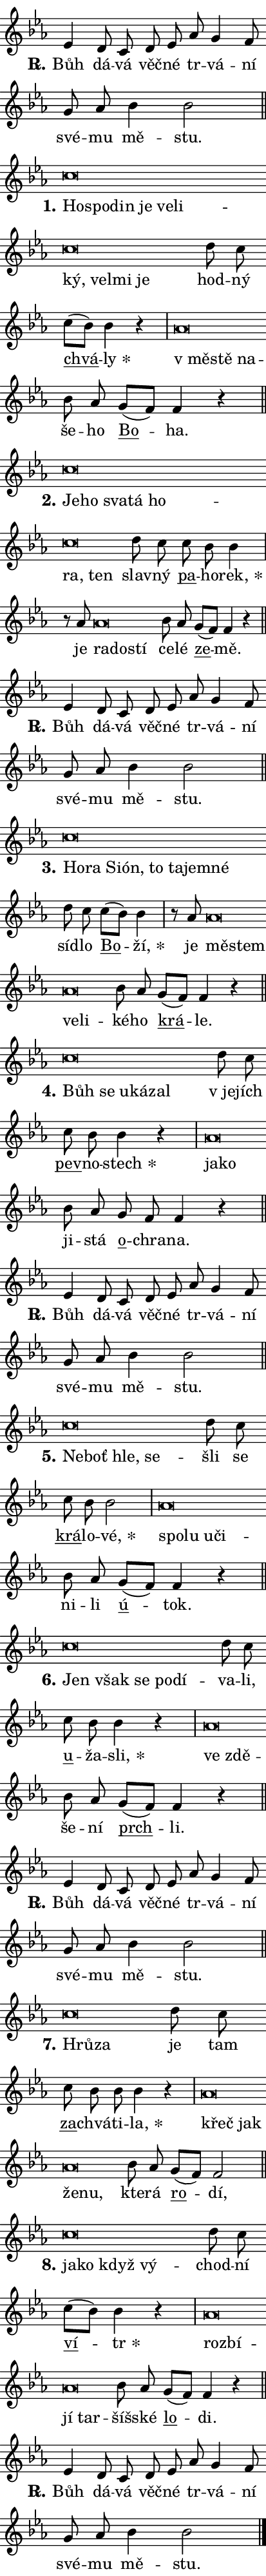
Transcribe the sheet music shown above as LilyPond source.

\version "2.22.1"
\header { tagline = "" }
\paper {
  indent = 0\cm
  top-margin = 0\cm
  right-margin = 0\cm
  bottom-margin = 0\cm
  left-margin = 0\cm
  paper-width = 7\cm
  page-breaking = #ly:one-page-breaking
  system-system-spacing.basic-distance = #11
  score-system-spacing.basic-distance = #11
  ragged-last = ##f
}


%% Author: Thomas Morley
%% https://lists.gnu.org/archive/html/lilypond-user/2020-05/msg00002.html
#(define (line-position grob)
"Returns position of @var[grob} in current system:
   @code{'start}, if at first time-step
   @code{'end}, if at last time-step
   @code{'middle} otherwise
"
  (let* ((col (ly:item-get-column grob))
         (ln (ly:grob-object col 'left-neighbor))
         (rn (ly:grob-object col 'right-neighbor))
         (col-to-check-left (if (ly:grob? ln) ln col))
         (col-to-check-right (if (ly:grob? rn) rn col))
         (break-dir-left
           (and
             (ly:grob-property col-to-check-left 'non-musical #f)
             (ly:item-break-dir col-to-check-left)))
         (break-dir-right
           (and
             (ly:grob-property col-to-check-right 'non-musical #f)
             (ly:item-break-dir col-to-check-right))))
        (cond ((eqv? 1 break-dir-left) 'start)
              ((eqv? -1 break-dir-right) 'end)
              (else 'middle))))

#(define (tranparent-at-line-position vctor)
  (lambda (grob)
  "Relying on @code{line-position} select the relevant enry from @var{vctor}.
Used to determine transparency,"
    (case (line-position grob)
      ((end) (not (vector-ref vctor 0)))
      ((middle) (not (vector-ref vctor 1)))
      ((start) (not (vector-ref vctor 2))))))

noteHeadBreakVisibility =
#(define-music-function (break-visibility)(vector?)
"Makes @code{NoteHead}s transparent relying on @var{break-visibility}"
#{
  \override NoteHead.transparent =
    #(tranparent-at-line-position break-visibility)
#})

#(define delete-ledgers-for-transparent-note-heads
  (lambda (grob)
    "Reads whether a @code{NoteHead} is transparent.
If so this @code{NoteHead} is removed from @code{'note-heads} from
@var{grob}, which is supposed to be @code{LedgerLineSpanner}.
As a result ledgers are not printed for this @code{NoteHead}"
    (let* ((nhds-array (ly:grob-object grob 'note-heads))
           (nhds-list
             (if (ly:grob-array? nhds-array)
                 (ly:grob-array->list nhds-array)
                 '()))
           ;; Relies on the transparent-property being done before
           ;; Staff.LedgerLineSpanner.after-line-breaking is executed.
           ;; This is fragile ...
           (to-keep
             (remove
               (lambda (nhd)
                 (ly:grob-property nhd 'transparent #f))
               nhds-list)))
      ;; TODO find a better method to iterate over grob-arrays, similiar
      ;; to filter/remove etc for lists
      ;; For now rebuilt from scratch
      (set! (ly:grob-object grob 'note-heads)  '())
      (for-each
        (lambda (nhd)
          (ly:pointer-group-interface::add-grob grob 'note-heads nhd))
        to-keep))))

hideNotes = {
  \noteHeadBreakVisibility #begin-of-line-visible
}
unHideNotes = {
  \noteHeadBreakVisibility #all-visible
}

% work-around for resetting accidentals
% https://lilypond.org/doc/v2.23/Documentation/notation/displaying-rhythms#unmetered-music
cadenzaMeasure = {
  \cadenzaOff
  \partial 1024 s1024
  \cadenzaOn
}

#(define-markup-command (accent layout props text) (markup?)
  "Underline accented syllable"
  (interpret-markup layout props
    #{\markup \override #'(offset . 4.3) \underline { #text }#}))

responsum = \markup \concat {
  "R" \hspace #-1.05 \path #0.1 #'((moveto 0 0.07) (lineto 0.9 0.8)) \hspace #0.05 "."
}

\layout {
    \context {
        \Staff
        \remove "Time_signature_engraver"
        \override LedgerLineSpanner.after-line-breaking = #delete-ledgers-for-transparent-note-heads
    }
    \context {
        \Voice {
            \override NoteHead.output-attributes = #'((class . "notehead"))
            \override Hairpin.height = #0.55
        }
    }
    \context {
        \Lyrics {
            \override StanzaNumber.output-attributes = #'((class . "stanzanumber"))
            \override LyricSpace.minimum-distance = #0.9
            \override LyricText.font-name = #"TeX Gyre Schola"
            \override LyricText.font-size = 1
            \override StanzaNumber.font-name = #"TeX Gyre Schola Bold"
            \override StanzaNumber.font-size = 1
        }
    }
}

% magnetic-lyrics.ily
%
%   written by
%     Jean Abou Samra <jean@abou-samra.fr>
%     Werner Lemberg <wl@gnu.org>
%
%   adapted by
%     Jiri Hon <jiri.hon@gmail.com>
%
% Version 2022-Apr-15

% https://www.mail-archive.com/lilypond-user@gnu.org/msg149350.html

#(define (Left_hyphen_pointer_engraver context)
   "Collect syllable-hyphen-syllable occurrences in lyrics and store
them in properties.  This engraver only looks to the left.  For
example, if the lyrics input is @code{foo -- bar}, it does the
following.

@itemize @bullet
@item
Set the @code{text} property of the @code{LyricHyphen} grob between
@q{foo} and @q{bar} to @code{foo}.

@item
Set the @code{left-hyphen} property of the @code{LyricText} grob with
text @q{foo} to the @code{LyricHyphen} grob between @q{foo} and
@q{bar}.
@end itemize

Use this auxiliary engraver in combination with the
@code{lyric-@/text::@/apply-@/magnetic-@/offset!} hook."
   (let ((hyphen #f)
         (text #f))
     (make-engraver
      (acknowledgers
       ((lyric-syllable-interface engraver grob source-engraver)
        (set! text grob)))
      (end-acknowledgers
       ((lyric-hyphen-interface engraver grob source-engraver)
        ;(when (not (grob::has-interface grob 'lyric-space-interface))
          (set! hyphen grob)));)
      ((stop-translation-timestep engraver)
       (when (and text hyphen)
         (ly:grob-set-object! text 'left-hyphen hyphen))
       (set! text #f)
       (set! hyphen #f)))))

#(define (lyric-text::apply-magnetic-offset! grob)
   "If the space between two syllables is less than the value in
property @code{LyricText@/.details@/.squash-threshold}, move the right
syllable to the left so that it gets concatenated with the left
syllable.

Use this function as a hook for
@code{LyricText@/.after-@/line-@/breaking} if the
@code{Left_@/hyphen_@/pointer_@/engraver} is active."
   (let ((hyphen (ly:grob-object grob 'left-hyphen #f)))
     (when hyphen
       (let ((left-text (ly:spanner-bound hyphen LEFT)))
         (when (grob::has-interface left-text 'lyric-syllable-interface)
           (let* ((common (ly:grob-common-refpoint grob left-text X))
                  (this-x-ext (ly:grob-extent grob common X))
                  (left-x-ext
                   (begin
                     ;; Trigger magnetism for left-text.
                     (ly:grob-property left-text 'after-line-breaking)
                     (ly:grob-extent left-text common X)))
                  ;; `delta` is the gap width between two syllables.
                  (delta (- (interval-start this-x-ext)
                            (interval-end left-x-ext)))
                  (details (ly:grob-property grob 'details))
                  (threshold (assoc-get 'squash-threshold details 0.2)))
             (when (< delta threshold)
               (let* (;; We have to manipulate the input text so that
                      ;; ligatures crossing syllable boundaries are not
                      ;; disabled.  For languages based on the Latin
                      ;; script this is essentially a beautification.
                      ;; However, for non-Western scripts it can be a
                      ;; necessity.
                      (lt (ly:grob-property left-text 'text))
                      (rt (ly:grob-property grob 'text))
                      (is-space (grob::has-interface hyphen 'lyric-space-interface))
                      (space (if is-space " " ""))
                      (space-markup (grob-interpret-markup grob " "))
                      (space-size (interval-length (ly:stencil-extent space-markup X)))
                      (extra-delta (if is-space space-size 0))
                      ;; Append new syllable.
                      (ltrt-space (if (and (string? lt) (string? rt))
                                (string-append lt space rt)
                                (make-concat-markup (list lt space rt))))
                      ;; Right-align `ltrt` to the right side.
                      (ltrt-space-markup (grob-interpret-markup
                               grob
                               (make-translate-markup
                                (cons (interval-length this-x-ext) 0)
                                (make-right-align-markup ltrt-space)))))
                 (begin
                   ;; Don't print `left-text`.
                   (ly:grob-set-property! left-text 'stencil #f)
                   ;; Set text and stencil (which holds all collected
                   ;; syllables so far) and shift it to the left.
                   (ly:grob-set-property! grob 'text ltrt-space)
                   (ly:grob-set-property! grob 'stencil ltrt-space-markup)
                   (ly:grob-translate-axis! grob (- (- delta extra-delta)) X))))))))))


#(define (lyric-hyphen::displace-bounds-first grob)
   ;; Make very sure this callback isn't triggered too early.
   (let ((left (ly:spanner-bound grob LEFT))
         (right (ly:spanner-bound grob RIGHT)))
     (ly:grob-property left 'after-line-breaking)
     (ly:grob-property right 'after-line-breaking)
     (ly:lyric-hyphen::print grob)))

squashThreshold = #0.4

\layout {
  \context {
    \Lyrics
    \consists #Left_hyphen_pointer_engraver
    \override LyricText.after-line-breaking =
      #lyric-text::apply-magnetic-offset!
    \override LyricHyphen.stencil = #lyric-hyphen::displace-bounds-first
    \override LyricText.details.squash-threshold = \squashThreshold
    \override LyricHyphen.minimum-distance = 0
    \override LyricHyphen.minimum-length = \squashThreshold
  }
}

squash = \override LyricText.details.squash-threshold = 9999
unSquash = \override LyricText.details.squash-threshold = \squashThreshold

left = \override LyricText.self-alignment-X = #LEFT
unLeft = \revert LyricText.self-alignment-X

starOffset = #(lambda (grob) 
                (let ((x_offset (ly:self-alignment-interface::aligned-on-x-parent grob)))
                  (if (= x_offset 0) 0 (+ x_offset 1.2))))

star = #(define-music-function (syllable)(string?)
"Append star separator at the end of a syllable"
#{
  \once \override LyricText.X-offset = #starOffset
  \lyricmode { \markup {
    #syllable
    \override #'((font-name . "TeX Gyre Schola Bold")) \hspace #0.2 \lower #0.65 \larger "*"
  } }
#})

starAccent = #(define-music-function (syllable)(string?)
"Append star separator at the end of a syllable and make accent"
#{
  \once \override LyricText.X-offset = #starOffset
  \lyricmode { \markup {
    \accent #syllable
    \override #'((font-name . "TeX Gyre Schola Bold")) \hspace #0.2 \lower #0.65 \larger "*"
  } }
#})

breath = #(define-music-function (syllable)(string?)
"Append breathing indicator at the end of a syllable"
#{
  \lyricmode { \markup { #syllable "+" } }
#})

optionalBreath = #(define-music-function (syllable)(string?)
"Append optional breathing indicator at the end of a syllable"
#{
  \lyricmode { \markup { #syllable "(+)" } }
#})


\score {
    <<
        \new Voice = "melody" { \cadenzaOn \key es \major \relative { es'4 d8 c d es \bar "" as g4 f8 \bar "" g as bes4 bes2 \cadenzaMeasure \bar "||" \break }
\relative { c''\breve*1/16 \hideNotes \breve*1/16 \bar "" \breve*1/16 \bar "" \breve*1/16 \bar "" \breve*1/16 \bar "" \breve*1/16 \bar "" \breve*1/16 \bar "" \breve*1/16 \bar "" \breve*1/16 \breve*1/16 \bar "" \unHideNotes d8 c \bar "" c[( bes)] bes4 r \cadenzaMeasure \bar "|" as\breve*1/16 \hideNotes \breve*1/16 \breve*1/16 \bar "" \unHideNotes bes8 as \bar "" g[( f)] f4 r \cadenzaMeasure \bar "||" \break }
\relative { c''\breve*1/16 \hideNotes \breve*1/16 \bar "" \breve*1/16 \bar "" \breve*1/16 \bar "" \breve*1/16 \bar "" \breve*1/16 \breve*1/16 \bar "" \unHideNotes d8 c \bar "" c bes bes4 \cadenzaMeasure \bar "|" r8 as8 as\breve*1/16 \hideNotes \breve*1/16 \breve*1/16 \bar "" \unHideNotes bes8 as \bar "" g[( f)] f4 r \cadenzaMeasure \bar "||" \break }
\relative { es'4 d8 c d es \bar "" as g4 f8 \bar "" g as bes4 bes2 \cadenzaMeasure \bar "||" \break }
\relative { c''\breve*1/16 \hideNotes \breve*1/16 \bar "" \breve*1/16 \bar "" \breve*1/16 \bar "" \breve*1/16 \bar "" \breve*1/16 \bar "" \breve*1/16 \breve*1/16 \bar "" \unHideNotes d8 c \bar "" c[( bes)] bes4 \cadenzaMeasure \bar "|" r8 as8 as\breve*1/16 \hideNotes \breve*1/16 \bar "" \breve*1/16 \breve*1/16 \bar "" \unHideNotes bes8 as \bar "" g[( f)] f4 r \cadenzaMeasure \bar "||" \break }
\relative { c''\breve*1/16 \hideNotes \breve*1/16 \bar "" \breve*1/16 \bar "" \breve*1/16 \breve*1/16 \bar "" \unHideNotes d8 c \bar "" c bes bes4 r \cadenzaMeasure \bar "|" as\breve*1/16 \hideNotes \breve*1/16 \bar "" \unHideNotes bes8 as \bar "" g f f4 r \cadenzaMeasure \bar "||" \break }
\relative { es'4 d8 c d es \bar "" as g4 f8 \bar "" g as bes4 bes2 \cadenzaMeasure \bar "||" \break }
\relative { c''\breve*1/16 \hideNotes \breve*1/16 \bar "" \breve*1/16 \breve*1/16 \bar "" \unHideNotes d8 c \bar "" c bes bes2 \cadenzaMeasure \bar "|" as\breve*1/16 \hideNotes \breve*1/16 \bar "" \breve*1/16 \breve*1/16 \bar "" \unHideNotes bes8 as \bar "" g[( f)] f4 r \cadenzaMeasure \bar "||" \break }
\relative { c''\breve*1/16 \hideNotes \breve*1/16 \bar "" \breve*1/16 \bar "" \breve*1/16 \breve*1/16 \bar "" \unHideNotes d8 c \bar "" c bes bes4 r \cadenzaMeasure \bar "|" as\breve*1/16 \hideNotes \breve*1/16 \bar "" \unHideNotes bes8 as \bar "" g[( f)] f4 r \cadenzaMeasure \bar "||" \break }
\relative { es'4 d8 c d es \bar "" as g4 f8 \bar "" g as bes4 bes2 \cadenzaMeasure \bar "||" \break }
\relative { c''\breve*1/16 \hideNotes \breve*1/16 \bar "" \unHideNotes d8 c \bar "" c bes bes bes4 r \cadenzaMeasure \bar "|" as\breve*1/16 \hideNotes \breve*1/16 \bar "" \breve*1/16 \breve*1/16 \bar "" \unHideNotes bes8 as \bar "" g[( f)] f2 \cadenzaMeasure \bar "||" \break }
\relative { c''\breve*1/16 \hideNotes \breve*1/16 \bar "" \breve*1/16 \breve*1/16 \bar "" \unHideNotes d8 c \bar "" c[( bes)] bes4 r \cadenzaMeasure \bar "|" as\breve*1/16 \hideNotes \breve*1/16 \bar "" \breve*1/16 \breve*1/16 \bar "" \unHideNotes bes8 as \bar "" g[( f)] f4 r \cadenzaMeasure \bar "||" \break }
\relative { es'4 d8 c d es \bar "" as g4 f8 \bar "" g as bes4 bes2 \cadenzaMeasure \bar "||" \break } \bar "|." }
        \new Lyrics \lyricsto "melody" { \lyricmode { \set stanza = \responsum
Bůh dá -- vá věč -- né tr -- vá -- ní své -- mu mě -- stu.
\set stanza = "1."
\left Ho -- \squash spo -- din je ve -- li -- ký, vel -- mi je \unLeft \unSquash hod -- ný \markup \accent chvá -- \star ly \left "v mě" -- \squash stě na -- \unLeft \unSquash še -- ho \markup \accent Bo -- ha.
\set stanza = "2."
\left Je -- \squash ho sva -- tá ho -- ra, ten \unLeft \unSquash slav -- ný \markup \accent pa -- ho -- \star rek, je \left ra -- \squash do -- stí \unLeft \unSquash ce -- lé \markup \accent ze -- mě.
\set stanza = \responsum
Bůh dá -- vá věč -- né tr -- vá -- ní své -- mu mě -- stu.
\set stanza = "3."
\left Ho -- \squash ra Si -- ón, to ta -- jem -- né \unLeft \unSquash síd -- lo \markup \accent Bo -- \star ží, je \left mě -- \squash stem ve -- li -- \unLeft \unSquash ké -- ho \markup \accent krá -- le.
\set stanza = "4."
\left Bůh \squash se u -- ká -- zal \unLeft \unSquash "v je" -- jích \markup \accent pev -- no -- \star stech \left ja -- \squash ko \unLeft \unSquash ji -- stá \markup \accent o -- chra -- na.
\set stanza = \responsum
Bůh dá -- vá věč -- né tr -- vá -- ní své -- mu mě -- stu.
\set stanza = "5."
\left Ne -- \squash boť hle, se -- \unLeft \unSquash šli se \markup \accent krá -- lo -- \star vé, \left spo -- \squash lu u -- či -- \unLeft \unSquash ni -- li \markup \accent ú -- tok.
\set stanza = "6."
\left Jen \squash však se po -- dí -- \unLeft \unSquash va -- li, \markup \accent u -- ža -- \star sli, \left ve \squash zdě -- \unLeft \unSquash še -- ní \markup \accent prch -- li.
\set stanza = \responsum
Bůh dá -- vá věč -- né tr -- vá -- ní své -- mu mě -- stu.
\set stanza = "7."
\left Hrů -- \squash za \unLeft \unSquash je tam \markup \accent za -- chvá -- ti -- \star la, \left křeč \squash jak že -- nu, \unLeft \unSquash kte -- rá \markup \accent ro -- dí,
\set stanza = "8."
\left ja -- \squash ko když vý -- \unLeft \unSquash chod -- ní \markup \accent ví -- \star tr \left roz -- \squash bí -- jí tar -- \unLeft \unSquash šíš -- ské \markup \accent lo -- di.
\set stanza = \responsum
Bůh dá -- vá věč -- né tr -- vá -- ní své -- mu mě -- stu. } }
    >>
    \layout {}
}
